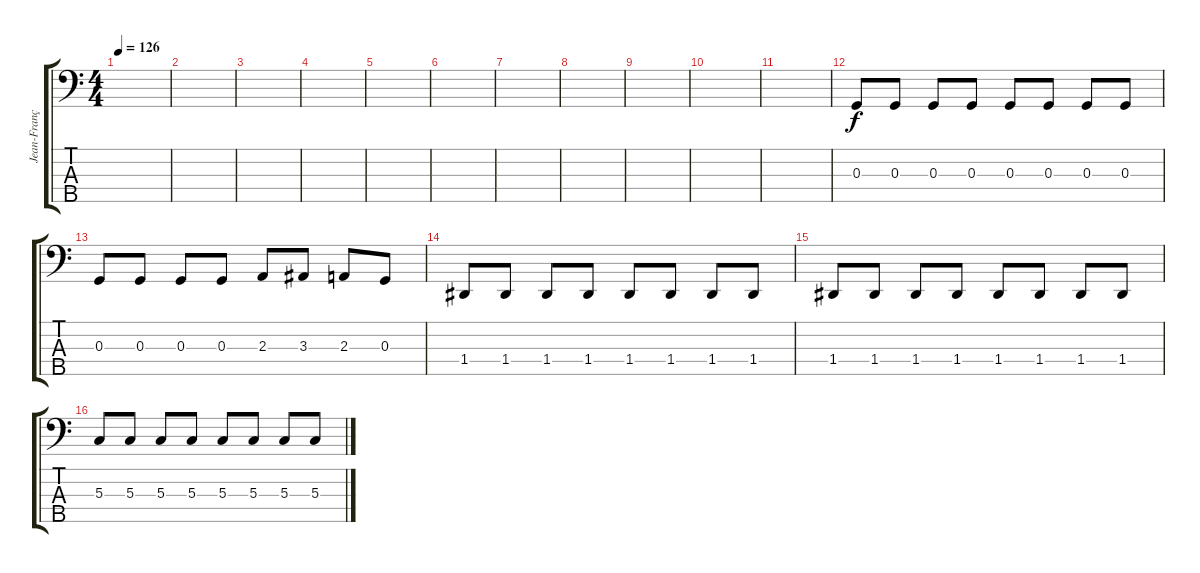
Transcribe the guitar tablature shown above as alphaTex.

\track ("Jean-François Boudreault" "Jean-Franç") {instrument electricbasspick}
\staff {score tabs}
\tuning (F2 C2 G1 D1 B0) {hide}
\ts (4 4)
\tempo 126
\clef f4
\ks c
|
|
|
|
|
|
|
|
|
|
|
0.3.8 0.3.8 0.3.8 0.3.8 0.3.8 0.3.8 0.3.8 0.3.8 |
0.3.8 0.3.8 0.3.8 0.3.8 2.3.8 3.3.8 2.3.8 0.3.8 |
1.4.8 1.4.8 1.4.8 1.4.8 1.4.8 1.4.8 1.4.8 1.4.8 |
1.4.8 1.4.8 1.4.8 1.4.8 1.4.8 1.4.8 1.4.8 1.4.8 |
5.3.8 5.3.8 5.3.8 5.3.8 5.3.8 5.3.8 5.3.8 5.3.8
